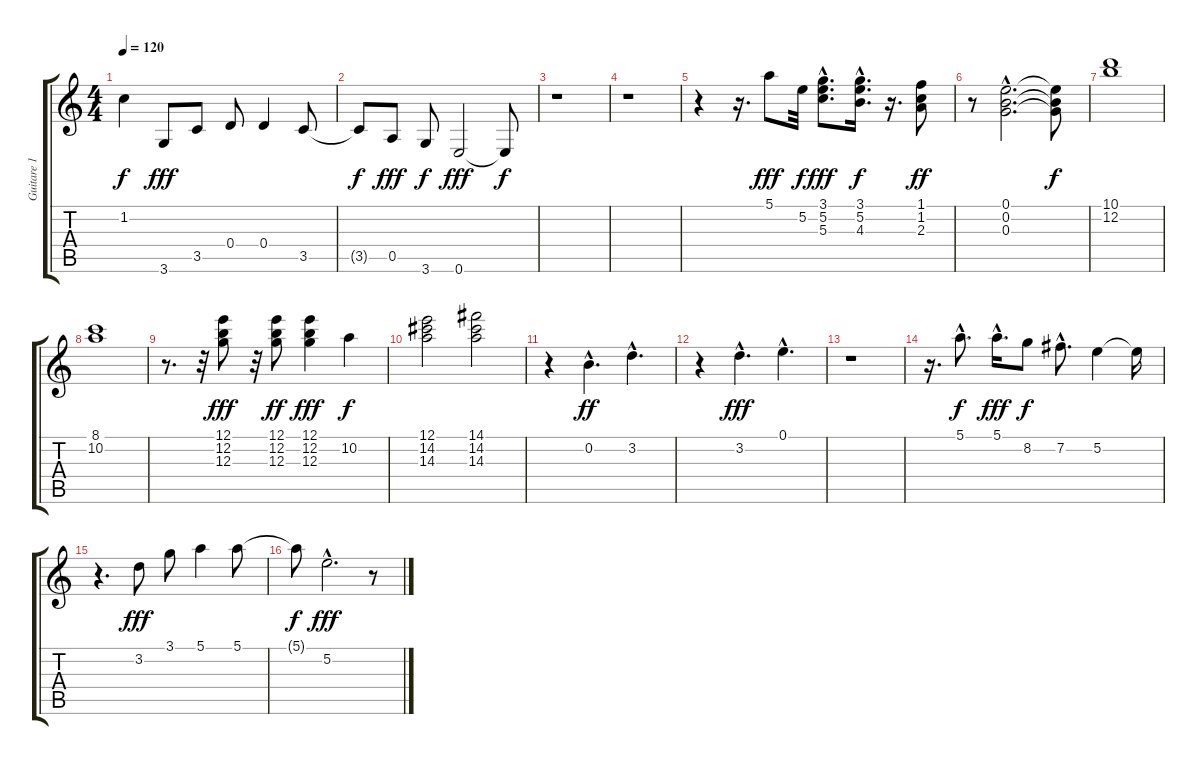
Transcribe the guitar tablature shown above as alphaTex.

\track ("Guitare 1" "Guitare 1") {instrument overdrivenguitar}
\staff {score tabs}
\tuning (E4 B3 G3 D3 A2 E2) {hide}
\ts (4 4)
\tempo 120
\clef g2
\ks c
1.2{t}.4{dy f} 3.6.8{dy fff} 3.5.8 0.4.8 0.4.4 3.5.8 |
3.5{t}.8{dy f} 0.5.8{dy fff} 3.6.8{dy f} 0.6.2{dy fff} 0.6{t}.8{dy f} |
r.1 |
r.1 |
r.4 r.16{d} 5.1.8{dy fff} 5.2.32{dy f} (3.1{hac} 5.2{hac} 5.3{hac}).8{d dy fff} (3.1{hac} 5.2{hac} 4.3{hac}).16{d dy f} r.16{d} (1.1 1.2 2.3).8{dy ff} |
r.8 (0.1{hac} 0.2{hac} 0.3{hac}).2{d} (0.1{t} 0.2{t} 0.3{t}).8{dy f} |
(10.1 12.2).1 |
(8.1 10.2).1 |
r.8{d} r.32 (12.1 12.2 12.3).8{dy fff} r.32 (12.1 12.2 12.3).8{dy ff} (12.1 12.2 12.3).4{dy fff} 10.2.4{dy f} |
(12.1 14.2 14.3).2 (14.1 14.2 14.3).2 |
r.4 0.2{hac}.4{d dy ff} 3.2{hac}.4{d} |
r.4 3.2{hac}.4{d dy fff} 0.1{hac}.4{d} |
r.1 |
r.16{d} 5.1{hac}.8{d dy f} 5.1{hac}.16{d dy fff} 8.2.8{dy f} 7.2{hac}.8{d} 5.2.4 5.2{t}.16 |
r.4{d} 3.2.8{dy fff} 3.1.8 5.1.4 5.1.8 |
5.1{t}.8{dy f} 5.2{hac}.2{d dy fff} r.8
